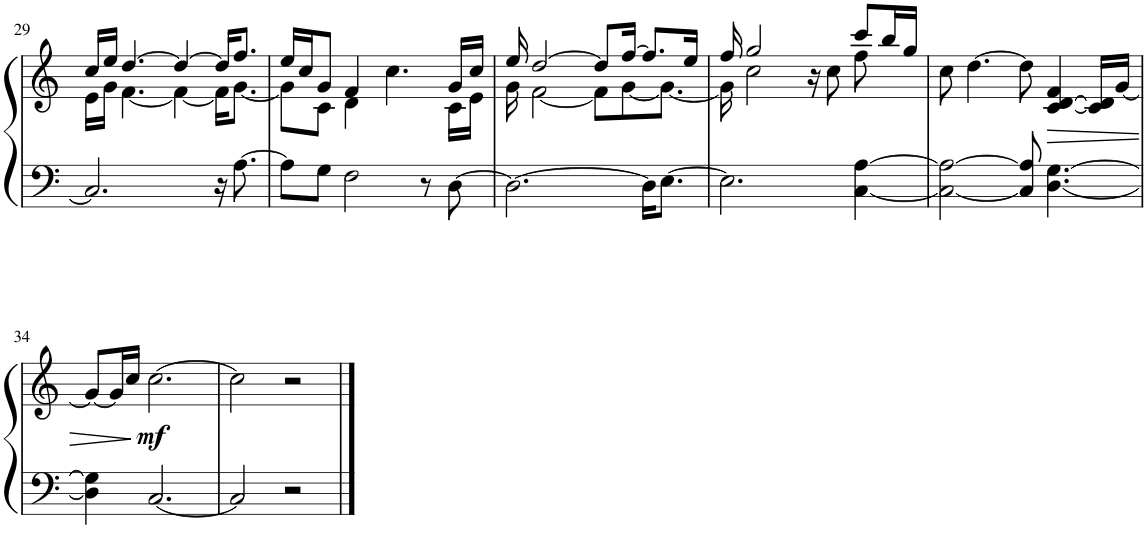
**kern	**kern	**dynam
*part1	*part1	*part1
*staff2	*staff1	*staff1/2
*I"Piano	*	*
*I'Pno.	*	*
!!LO:PB:g=z
*clefF4	*clefG2	*
*k[]	*k[]	*
*M4/4	*M4/4	*
=29	=29	=29
*	*^	*
2.C/]	16cc/LL	16e\LL	.
.	16ee/JJ	16g\JJ	.
.	[4.dd/	[4.f\	.
.	4dd/_	4f\_	.
16r	16dd/KL]	16f\KL]	.
[8.A\	8.ff/J	[8.g\J	.
=30	=30	=30	=30
8A\L]	16ee/LL	8g\L]	.
.	16cc/J	.	.
8G\J	8g/J	8c\J	.
2F\	4f/	4d\	.
.	4.cc\	4.ryy	.
8r	.	.	.
[8D\	16g/LL	16c\LL	.
.	16cc/JJ	16e\JJ	.
=31	=31	=31	=31
2.D\_	16ee/	16g\	.
.	[2dd/	[2f\	.
.	8dd/L]	8f\L]	.
.	[16ff/Jk	[8g\	.
16D\KL]	8.ff/L]	.	.
[8.E\J	.	8.g\J_	.
.	16ee/Jk	.	.
=32	=32	=32	=32
2.E\]	16ff/	16g\]	.
.	2gg/	2cc\	.
.	16r	16ryy	.
.	8ryy	8cc\	.
[4C\ [4A\	8ccc/L	8ff\	.
.	16bb/L	8ryy	.
.	16gg/JJ	.	.
=33	=33	=33	=33
2C\_ 2A\_	8cc\	1ryy	.
.	[4.dd\	.	.
8C/] 8A/]	8dd\]	.	.
!	!	!	!LO:HP:b
[4.D\ [4.G\	[4c/ [4d/ 4f/	.	>
.	16c/] 16d/]LL	.	.
.	[16g/JJ	.	.
!!LO:LB:g=z	!!
=34	=34	=34	=34
4D\] 4G\]	8g/L_	1ryy	.
.	16g/L]	.	.
.	16cc/JJ	.	.
!	!	!	!LO:DY:n=1:b
[2.C/	[2.cc\	.	] mf
=35	=35	=35	=35
2C/]	2cc\]	1ryy	.
2r	2r	.	.
*	*v	*v	*
==	==	==
*-	*-	*-
